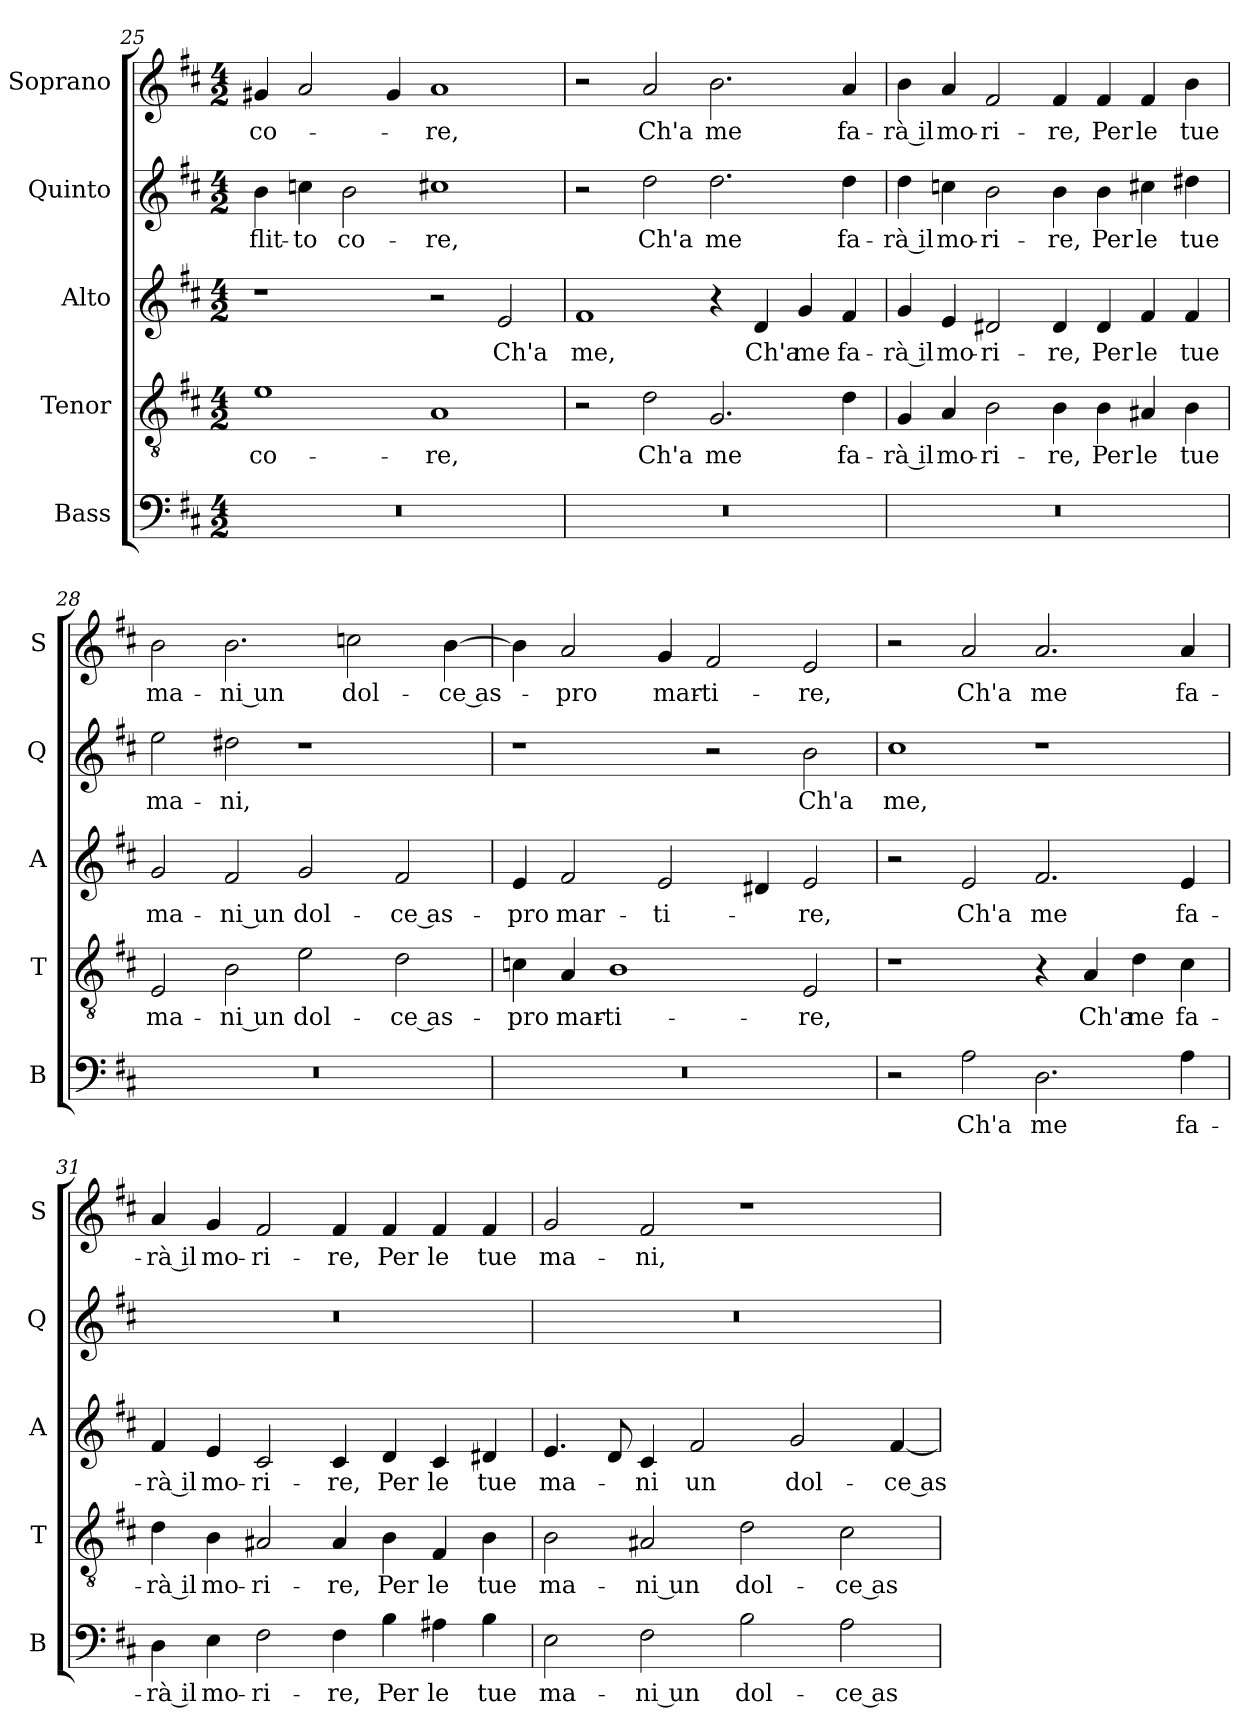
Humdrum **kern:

**kern	**text	**kern	**text	**kern	**text	**kern	**text	**kern	**text
*part5	*part5	*part4	*part4	*part3	*part3	*part2	*part2	*part1	*part1
*staff5	*staff5	*staff4	*staff4	*staff3	*staff3	*staff2	*staff2	*staff1	*staff1
*I"Bass	*	*I"Tenor	*	*I"Alto	*	*I"Quinto	*	*I"Soprano	*
*I'B	*	*I'T	*	*I'A	*	*I'Q	*	*I'S	*
*clefF4	*	*clefGv2	*	*clefG2	*	*clefG2	*	*clefG2	*
*k[f#c#]	*	*k[f#c#]	*	*k[f#c#]	*	*k[f#c#]	*	*k[f#c#]	*
*D:	*	*D:	*	*D:	*	*D:	*	*D:	*
*M4/2	*	*M4/2	*	*M4/2	*	*M4/2	*	*M4/2	*
=25	=25	=25	=25	=25	=25	=25	=25	=25	=25
!	!	!	!LO:LY:b	!	!	!	!LO:LY:b	!	!LO:LY:b
0r	.	1e	co-	1r	.	4b\	-flit-	4g#X/	co-
!	!	!	!	!	!	!	!LO:LY:b	!	!
.	.	.	.	.	.	4ccn\	-to	2a/	.
!	!	!	!	!	!	!	!LO:LY:b	!	!
.	.	.	.	.	.	2b\	co-	.	.
.	.	.	.	.	.	.	.	4g#/	.
!	!	!	!LO:LY:b	!	!	!	!LO:LY:b	!	!LO:LY:b
.	.	1A	-re,	2r	.	1cc#X	-re,	1a	-re,
!	!	!	!	!	!LO:LY:b	!	!	!	!
.	.	.	.	2e/	Ch'a	.	.	.	.
!!LO:PB:g=z
=26	=26	=26	=26	=26	=26	=26	=26	=26	=26
!	!	!	!	!	!LO:LY:b	!	!	!	!
0r	.	2r	.	1f#	me,	2r	.	2r	.
!	!	!	!LO:LY:b	!	!	!	!LO:LY:b	!	!LO:LY:b
.	.	2d\	Ch'a	.	.	2dd\	Ch'a	2a/	Ch'a
!	!	!	!LO:LY:b	!	!	!	!LO:LY:b	!	!LO:LY:b
.	.	2.G/	me	4r	.	2.dd\	me	2.b\	me
!	!	!	!	!	!LO:LY:b	!	!	!	!
.	.	.	.	4d/	Ch'a	.	.	.	.
!	!	!	!	!	!LO:LY:b	!	!	!	!
.	.	.	.	4g/	me	.	.	.	.
!	!	!	!LO:LY:b	!	!LO:LY:b	!	!LO:LY:b	!	!LO:LY:b
.	.	4d\	fa-	4f#/	fa-	4dd\	fa-	4a/	fa-
=27	=27	=27	=27	=27	=27	=27	=27	=27	=27
!	!	!	!LO:LY:b	!	!LO:LY:b	!	!LO:LY:b	!	!LO:LY:b
0r	.	4G/	-rà il	4g/	-rà il	4dd\	-rà il	4b\	-rà il
!	!	!	!LO:LY:b	!	!LO:LY:b	!	!LO:LY:b	!	!LO:LY:b
.	.	4A/	mo-	4e/	mo-	4ccn\	mo-	4a/	mo-
!	!	!	!LO:LY:b	!	!LO:LY:b	!	!LO:LY:b	!	!LO:LY:b
.	.	2B\	-ri-	2d#X/	-ri-	2b\	-ri-	2f#/	-ri-
!	!	!	!LO:LY:b	!	!LO:LY:b	!	!LO:LY:b	!	!LO:LY:b
.	.	4B\	-re,	4d#/	-re,	4b\	-re,	4f#/	-re,
!	!	!	!LO:LY:b	!	!LO:LY:b	!	!LO:LY:b	!	!LO:LY:b
.	.	4B\	Per	4d#/	Per	4b\	Per	4f#/	Per
!	!	!	!LO:LY:b	!	!LO:LY:b	!	!LO:LY:b	!	!LO:LY:b
.	.	4A#X/	le	4f#/	le	4cc#X\	le	4f#/	le
!	!	!	!LO:LY:b	!	!LO:LY:b	!	!LO:LY:b	!	!LO:LY:b
.	.	4B\	tue	4f#/	tue	4dd#X\	tue	4b\	tue
=28	=28	=28	=28	=28	=28	=28	=28	=28	=28
!	!	!	!LO:LY:b	!	!LO:LY:b	!	!LO:LY:b	!	!LO:LY:b
0r	.	2E/	ma-	2g/	ma-	2ee\	ma-	2b\	ma-
!	!	!	!LO:LY:b	!	!LO:LY:b	!	!LO:LY:b	!	!LO:LY:b
.	.	2B\	-ni un	2f#/	-ni un	2dd#X\	-ni,	2.b\	-ni un
!	!	!	!LO:LY:b	!	!LO:LY:b	!	!	!	!
.	.	2e\	dol-	2g/	dol-	1r	.	.	.
!	!	!	!	!	!	!	!	!	!LO:LY:b
.	.	.	.	.	.	.	.	2ccn\	dol-
!	!	!	!LO:LY:b	!	!LO:LY:b	!	!	!	!
.	.	2d\	-ce as-	2f#/	-ce as-	.	.	.	.
!	!	!	!	!	!	!	!	!	!LO:LY:b
.	.	.	.	.	.	.	.	[4b\	-ce as-
!!LO:LB:g=z
=29	=29	=29	=29	=29	=29	=29	=29	=29	=29
!	!	!	!LO:LY:b	!	!LO:LY:b	!	!	!	!
0r	.	4cn\	-pro	4e/	-pro	1r	.	4b\]	.
!	!	!	!LO:LY:b	!	!LO:LY:b	!	!	!	!LO:LY:b
.	.	4A/	mar-	2f#/	mar-	.	.	2a/	-pro
!	!	!	!LO:LY:b	!	!	!	!	!	!
.	.	1B	-ti-	.	.	.	.	.	.
!	!	!	!	!	!LO:LY:b	!	!	!	!LO:LY:b
.	.	.	.	2e/	-ti-	.	.	4g/	mar-
!	!	!	!	!	!	!	!	!	!LO:LY:b
.	.	.	.	.	.	2r	.	2f#/	-ti-
.	.	.	.	4d#X/	.	.	.	.	.
!	!	!	!LO:LY:b	!	!LO:LY:b	!	!LO:LY:b	!	!LO:LY:b
.	.	2E/	-re,	2e/	-re,	2b\	Ch'a	2e/	-re,
=30	=30	=30	=30	=30	=30	=30	=30	=30	=30
!	!	!	!	!	!	!	!LO:LY:b	!	!
2r	.	1r	.	2r	.	1cc#	me,	2r	.
!	!LO:LY:b	!	!	!	!LO:LY:b	!	!	!	!LO:LY:b
2A\	Ch'a	.	.	2e/	Ch'a	.	.	2a/	Ch'a
!	!LO:LY:b	!	!	!	!LO:LY:b	!	!	!	!LO:LY:b
2.D\	me	4r	.	2.f#/	me	1r	.	2.a/	me
!	!	!	!LO:LY:b	!	!	!	!	!	!
.	.	4A/	Ch'a	.	.	.	.	.	.
!	!	!	!LO:LY:b	!	!	!	!	!	!
.	.	4d\	me	.	.	.	.	.	.
!	!LO:LY:b	!	!LO:LY:b	!	!LO:LY:b	!	!	!	!LO:LY:b
4A\	fa-	4c#\	fa-	4e/	fa-	.	.	4a/	fa-
=31	=31	=31	=31	=31	=31	=31	=31	=31	=31
!	!LO:LY:b	!	!LO:LY:b	!	!LO:LY:b	!	!	!	!LO:LY:b
4D\	-rà il	4d\	-rà il	4f#/	-rà il	0r	.	4a/	-rà il
!	!LO:LY:b	!	!LO:LY:b	!	!LO:LY:b	!	!	!	!LO:LY:b
4E\	mo-	4B\	mo-	4e/	mo-	.	.	4g/	mo-
!	!LO:LY:b	!	!LO:LY:b	!	!LO:LY:b	!	!	!	!LO:LY:b
2F#\	-ri-	2A#X/	-ri-	2c#/	-ri-	.	.	2f#/	-ri-
!	!LO:LY:b	!	!LO:LY:b	!	!LO:LY:b	!	!	!	!LO:LY:b
4F#\	-re,	4A#/	-re,	4c#/	-re,	.	.	4f#/	-re,
!	!LO:LY:b	!	!LO:LY:b	!	!LO:LY:b	!	!	!	!LO:LY:b
4B\	Per	4B\	Per	4d/	Per	.	.	4f#/	Per
!	!LO:LY:b	!	!LO:LY:b	!	!LO:LY:b	!	!	!	!LO:LY:b
4A#X\	le	4F#/	le	4c#/	le	.	.	4f#/	le
!	!LO:LY:b	!	!LO:LY:b	!	!LO:LY:b	!	!	!	!LO:LY:b
4B\	tue	4B\	tue	4d#X/	tue	.	.	4f#/	tue
!!LO:LB:g=z
=32	=32	=32	=32	=32	=32	=32	=32	=32	=32
!	!LO:LY:b	!	!LO:LY:b	!	!LO:LY:b	!	!	!	!LO:LY:b
2E\	ma-	2B\	ma-	4.e/	ma-	0r	.	2g/	ma-
.	.	.	.	8d/	.	.	.	.	.
!	!LO:LY:b	!	!LO:LY:b	!	!LO:LY:b	!	!	!	!LO:LY:b
2F#\	-ni un	2A#X/	-ni un	4c#/	-ni	.	.	2f#/	-ni,
!	!	!	!	!	!LO:LY:b	!	!	!	!
.	.	.	.	2f#/	un	.	.	.	.
!	!LO:LY:b	!	!LO:LY:b	!	!	!	!	!	!
2B\	dol-	2d\	dol-	.	.	.	.	1r	.
!	!	!	!	!	!LO:LY:b	!	!	!	!
.	.	.	.	2g/	dol-	.	.	.	.
!	!LO:LY:b	!	!LO:LY:b	!	!	!	!	!	!
2A\	-ce as-	2c#\	-ce as-	.	.	.	.	.	.
!	!	!	!	!	!LO:LY:b	!	!	!	!
.	.	.	.	[4f#/	-ce as-	.	.	.	.
=	=	=	=	=	=	=	=	=	=
*-	*-	*-	*-	*-	*-	*-	*-	*-	*-
